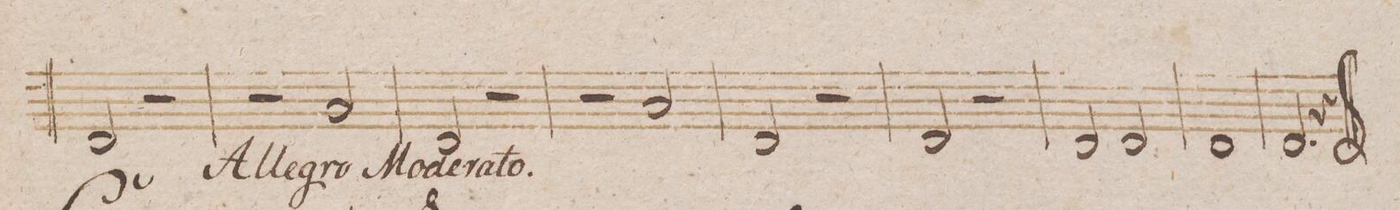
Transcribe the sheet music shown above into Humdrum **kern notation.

**kern	**dynam
*I"Fagotto 1mo	*
*clefF4	*
*k[b-]	*
*met(c)	*
*M4/4	*
2FF/	.
2r	.
=211	=211
2r	.
2C/	.
=212	=212
2FF/	.
2r	.
=213	=213
2r	.
2C/	.
=214	=214
2FF/	.
2r	.
=215	=215
2FF/	.
2r	.
=216	=216
2FF/	.
2FF/	.
=217	=217
1FF	.
=218	=218
2.FF/	.
4r	.
==	==
*-	*-
